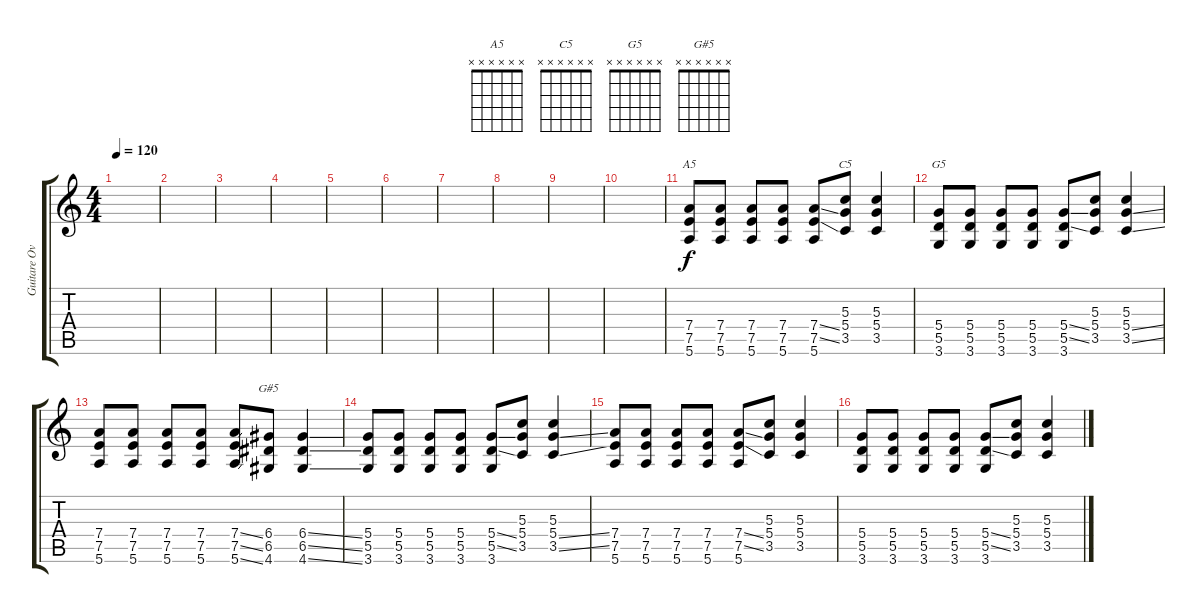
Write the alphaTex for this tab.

\track ("Guitare Overdrive" "Guitare Ov") {instrument overdrivenguitar}
\staff {score tabs}
\tuning (E4 B3 G3 D3 A2 E2) {hide}
\chord ("A5" x x x x x x) {firstfret 0}
\chord ("C5" x x x x x x) {firstfret 0}
\chord ("G5" x x x x x x) {firstfret 0}
\chord ("G#5" x x x x x x) {firstfret 0}
\ts (4 4)
\tempo 120
\clef g2
\ks c
|
|
|
|
|
|
|
|
|
|
(7.4 7.5 5.6).8{ch "A5"} (7.4 7.5 5.6).8 (7.4 7.5 5.6).8 (7.4 7.5 5.6).8 (7.4{ss} 7.5{ss} 5.6).8 (5.3 5.4 3.5).8{ch "C5"} (5.3 5.4 3.5).4 |
(5.4 5.5 3.6).8{ch "G5"} (5.4 5.5 3.6).8 (5.4 5.5 3.6).8 (5.4 5.5 3.6).8 (5.4{ss} 5.5{ss} 3.6).8 (5.3 5.4 3.5).8 (5.3 5.4{ss} 3.5{ss}).4 |
(7.4 7.5 5.6).8 (7.4 7.5 5.6).8 (7.4 7.5 5.6).8 (7.4 7.5 5.6).8 (7.4{ss} 7.5{ss} 5.6{ss}).8 (6.4 6.5 4.6).8{ch "G#5"} (6.4{ss} 6.5{ss} 4.6{ss}).4 |
(5.4 5.5 3.6).8 (5.4 5.5 3.6).8 (5.4 5.5 3.6).8 (5.4 5.5 3.6).8 (5.4{ss} 5.5{ss} 3.6).8 (5.3 5.4 3.5).8 (5.3 5.4{ss} 3.5{ss}).4 |
(7.4 7.5 5.6).8 (7.4 7.5 5.6).8 (7.4 7.5 5.6).8 (7.4 7.5 5.6).8 (7.4{ss} 7.5{ss} 5.6).8 (5.3 5.4 3.5).8 (5.3 5.4 3.5).4 |
(5.4 5.5 3.6).8 (5.4 5.5 3.6).8 (5.4 5.5 3.6).8 (5.4 5.5 3.6).8 (5.4{ss} 5.5{ss} 3.6).8 (5.3 5.4 3.5).8 (5.3 5.4{ss} 3.5{ss}).4
